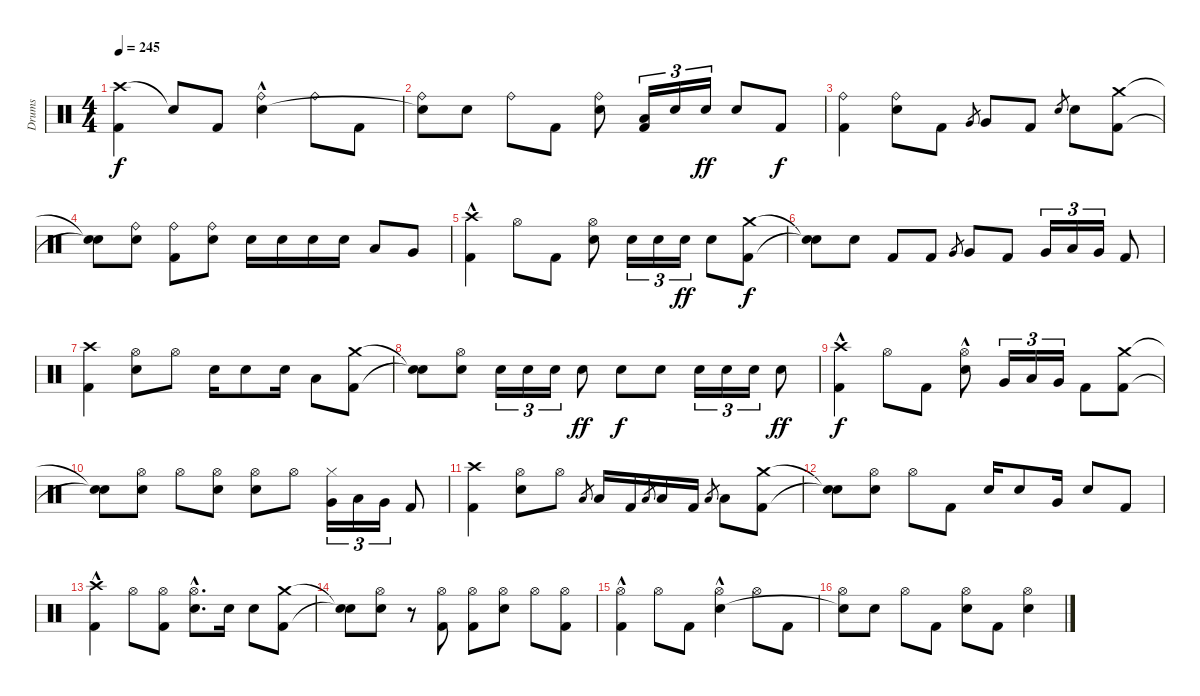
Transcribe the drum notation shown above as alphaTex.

\track ("Drums" "Drums") {instrument percussion}
\staff {score}
\articulation defaults
\ts (4 4)
\tempo 245
\tempo 144
\tempo 245
\clef neutral
\ks c
("Crash high (hit)" "Kick (hit) 2").4{dy f} "Snare (hit)"{t}.8 "Kick (hit) 2".8 ("Ride (bell)" "Electric Snare (hit)"{hac}).4 "Ride (bell)".8 "Kick (hit) 2".8 |
("Ride (bell)" "Snare (hit)"{t}).8 "Electric Snare (hit)".8 "Ride (bell)".8 "Kick (hit) 2".8 ("Ride (bell)" "Electric Snare (hit)").8 ("Low Tom (hit)" "Kick (hit) 2").16{tu (3 2)} "Electric Snare (hit)".16{tu (3 2)} "Electric Snare (hit)".16{tu (3 2) dy ff} "Electric Snare (hit)".8 "Kick (hit) 2".8{dy f} |
("Ride (bell)" "Kick (hit) 2").4 ("Ride (bell)" "Electric Snare (hit)").8 "Kick (hit) 2".8 "Very Low Tom (hit)".8{gr} "Very Low Tom (hit)".8 "Kick (hit) 2".8 "Electric Snare (hit)".8{gr} "Electric Snare (hit)".8 ("Crash medium (hit)" "Kick (hit) 2").8 |
("Snare (hit)"{t} "Snare (hit)"{t}).8 ("Ride (bell)" "Electric Snare (hit)").8 ("Ride (bell)" "Kick (hit) 2").8 ("Ride (bell)" "Electric Snare (hit)").8 "Electric Snare (hit)".16 "Electric Snare (hit)".16 "Electric Snare (hit)".16 "Electric Snare (hit)".16 "Low Tom (hit)".8 "Very Low Tom (hit)".8 |
("Crash high (hit)" "Kick (hit) 2"{hac}).4 "Hi-Hat (open)".8 "Kick (hit) 2".8 ("Hi-Hat (open)" "Electric Snare (hit)").8 "Electric Snare (hit)".16{tu (3 2)} "Electric Snare (hit)".16{tu (3 2)} "Electric Snare (hit)".16{tu (3 2) dy ff} "Electric Snare (hit)".8 ("Crash medium (hit)" "Kick (hit) 2").8{dy f} |
("Snare (hit)"{t} "Snare (hit)"{t}).8 "Electric Snare (hit)".8 "Kick (hit) 2".8 "Kick (hit) 2".8 "Very Low Tom (hit)".8{gr} "Very Low Tom (hit)".8 "Kick (hit) 2".8 "Very Low Tom (hit)".16{tu (3 2)} "Low Tom (hit)".16{tu (3 2)} "Very Low Tom (hit)".16{tu (3 2)} "Kick (hit) 2".8 |
("Crash high (hit)" "Kick (hit) 2").4 ("Hi-Hat (open)" "Electric Snare (hit)").8 "Hi-Hat (open)".8 "Electric Snare (hit)".16 "Electric Snare (hit)".8 "Electric Snare (hit)".16 "Low Tom (hit)".8 ("Crash medium (hit)" "Kick (hit) 2").8 |
("Snare (hit)"{t} "Snare (hit)"{t}).8 ("Hi-Hat (open)" "Electric Snare (hit)").8 "Electric Snare (hit)".16{tu (3 2)} "Electric Snare (hit)".16{tu (3 2)} "Electric Snare (hit)".16{tu (3 2)} "Electric Snare (hit)".8{dy ff} "Electric Snare (hit)".8{dy f} "Electric Snare (hit)".8 "Electric Snare (hit)".16{tu (3 2)} "Electric Snare (hit)".16{tu (3 2)} "Electric Snare (hit)".16{tu (3 2)} "Electric Snare (hit)".8{dy ff} |
("Crash high (hit)" "Kick (hit) 2"{hac}).4{dy f} "Hi-Hat (open)".8 "Kick (hit) 2".8 ("Hi-Hat (open)"{hac} "Electric Snare (hit)").8 "Very Low Tom (hit)".16{tu (3 2)} "Low Tom (hit)".16{tu (3 2)} "Very Low Tom (hit)".16{tu (3 2)} "Kick (hit) 2".8 ("Crash medium (hit)" "Kick (hit) 2").8 |
("Snare (hit)"{t} "Snare (hit)"{t}).8 ("Hi-Hat (open)" "Electric Snare (hit)").8 "Hi-Hat (open)".8 ("Hi-Hat (open)" "Electric Snare (hit)").8 ("Hi-Hat (open)" "Electric Snare (hit)").8 "Hi-Hat (open)".8 ("Hi-Hat (closed)" "Very Low Tom (hit)").16{tu (3 2)} "Low Tom (hit)".16{tu (3 2)} "Very Low Tom (hit)".16{tu (3 2)} "Kick (hit) 2".8 |
("Crash high (hit)" "Kick (hit) 2").4 ("Hi-Hat (open)" "Electric Snare (hit)").8 "Hi-Hat (open)".8 "Low Floor Tom (hit)".8{gr} "Low Floor Tom (hit)".16 "Kick (hit) 2".16 "Low Floor Tom (hit)".8{gr} "Low Floor Tom (hit)".16 "Kick (hit) 2".16 "Low Floor Tom (hit)".8{gr} "Low Floor Tom (hit)".8 ("Crash medium (hit)" "Kick (hit) 2").8 |
("Snare (hit)"{t} "Snare (hit)"{t}).8 ("Hi-Hat (open)" "Electric Snare (hit)").8 "Hi-Hat (open)".8 "Kick (hit) 2".8 "Electric Snare (hit)".16 "Electric Snare (hit)".8 "Very Low Tom (hit)".16 "Electric Snare (hit)".8 "Kick (hit) 2".8 |
("Crash high (hit)" "Kick (hit) 2"{hac}).4 "Hi-Hat (open)".8 ("Hi-Hat (open)" "Kick (hit) 2").8 ("Hi-Hat (open)"{hac} "Electric Snare (hit)"{hac}).8{d} "Electric Snare (hit)".16 "Electric Snare (hit)".8 ("Crash medium (hit)" "Kick (hit) 2").8 |
("Snare (hit)"{t} "Snare (hit)"{t}).8 ("Hi-Hat (open)" "Electric Snare (hit)").8 r.8 ("Hi-Hat (open)" "Kick (hit) 2").8 ("Hi-Hat (open)" "Kick (hit) 2").8 ("Hi-Hat (open)" "Electric Snare (hit)").8 "Hi-Hat (open)".8 ("Hi-Hat (open)" "Kick (hit) 2").8 |
("Hi-Hat (open)" "Kick (hit) 2"{hac}).4 "Hi-Hat (open)".8 "Kick (hit) 2".8 ("Hi-Hat (open)" "Electric Snare (hit)"{hac}).4 "Hi-Hat (open)".8 "Kick (hit) 2".8 |
("Hi-Hat (open)" "Snare (hit)"{t}).8 "Electric Snare (hit)".8 "Hi-Hat (open)".8 "Kick (hit) 2".8 ("Hi-Hat (open)" "Electric Snare (hit)").8 "Kick (hit) 2".8 ("Hi-Hat (open)" "Electric Snare (hit)").4
